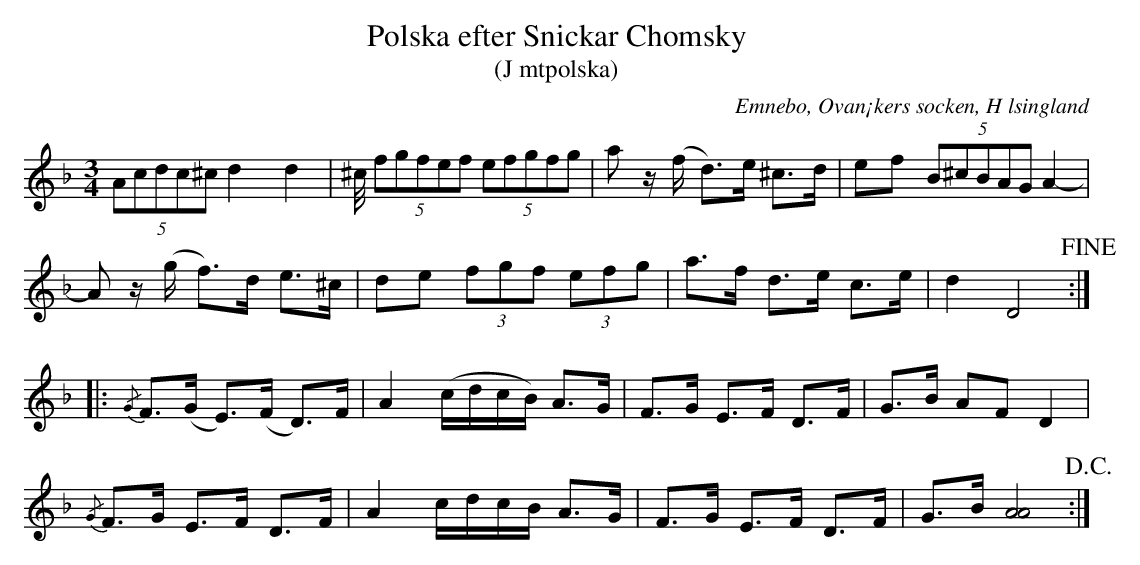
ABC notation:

X:1
T: Polska efter Snickar Chomsky
T: (J mtpolska)
O: Emnebo, Ovan¡kers socken, H lsingland
M: 3/4
L: 1/16
K: Dm
(5:2A2c2d2c2^c2 d4 d4 | ^c/ (5:2f2g2f2e2f2 (5:2e2f2g2f2g2 | a2 z(f d2)>e2 ^c2>d2 | e2f2 (5:2B2^c2B2A2G2 A4- |
A2 z(g f2)>d2     e2>^c2 | d2e2 (3f2g2f2 (3e2f2g2 | a2>f2 d2>e2 c2>e2 | d4   D8 !fine! ::
{/G}F2>(G2 E2>)(F2 D2>)F2 | A4 (cdcB) A2>G2 | F2>G2 E2>F2 D2>F2 | G2>B2 A2F2  D4      |
{/G}F2>G2  E2>F2   D2>F2  | A4  cdcB  A2>G2 | F2>G2 E2>F2 D2>F2 | G2>B2 [AA]8 !D.C.! :|
